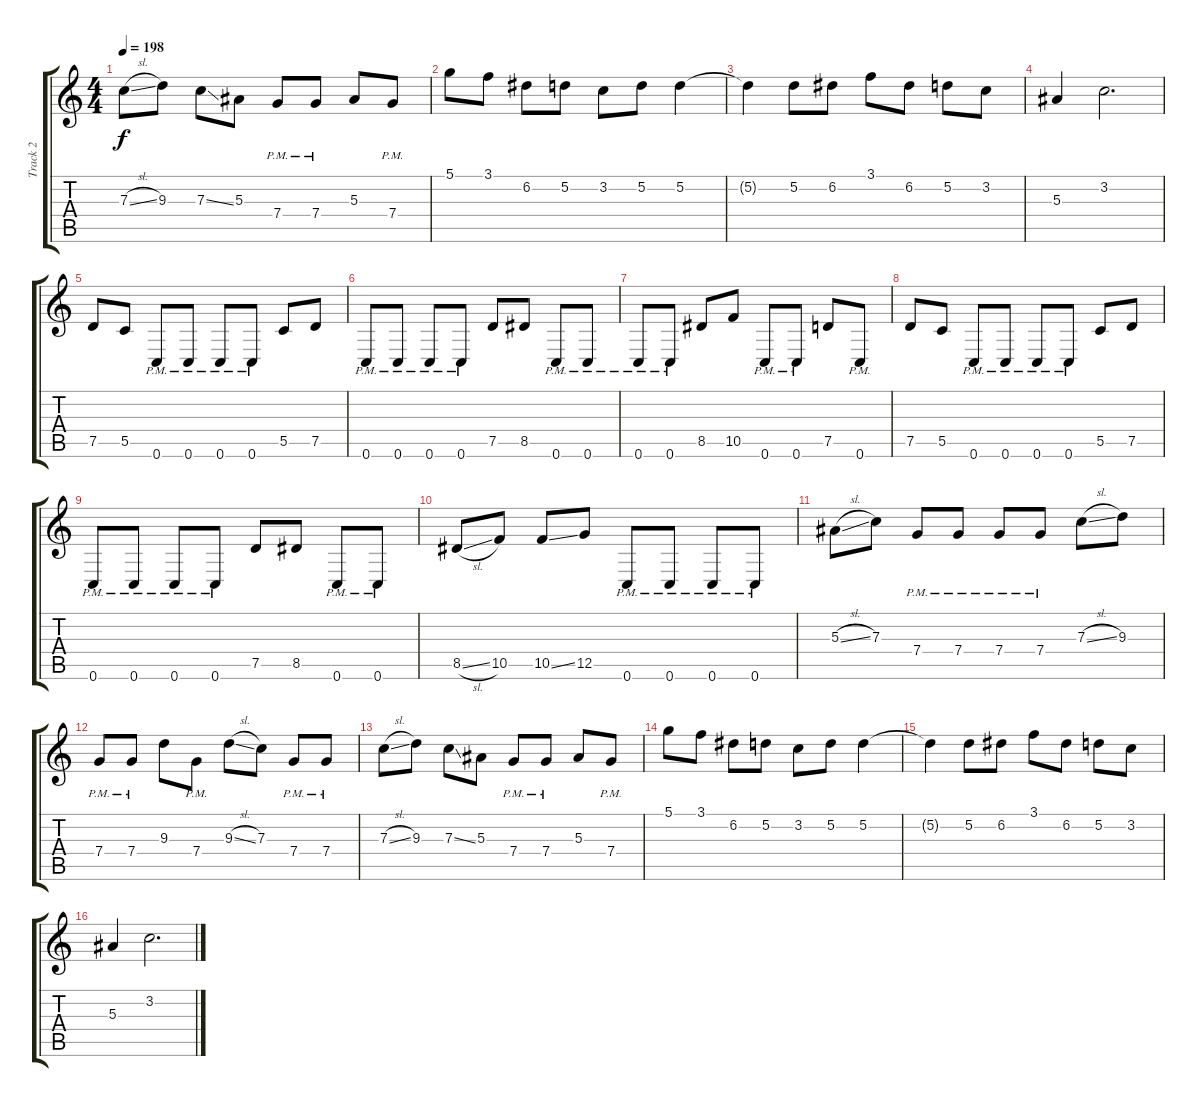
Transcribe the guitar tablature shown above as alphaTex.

\track ("Track 2" "Track 2") {instrument distortionguitar}
\staff {score tabs}
\tuning (D4 A3 F3 C3 G2 C2) {hide}
\ts (4 4)
\tempo 198
\clef g2
\ks c
7.3{sl}.8{dy f} 9.3.8 7.3{ss}.8 5.3.8 7.4{pm}.8 7.4{pm}.8 5.3.8 7.4{pm}.8 |
5.1.8 3.1.8 6.2.8 5.2.8 3.2.8 5.2.8 5.2.4 |
5.2{t}.4 5.2.8 6.2.8 3.1.8 6.2.8 5.2.8 3.2.8 |
5.3.4 3.2.2{d} |
7.5.8{volume 13 instrument distortionguitar} 5.5.8 0.6{pm}.8 0.6{pm}.8 0.6{pm}.8 0.6{pm}.8 5.5.8 7.5.8 |
0.6{pm}.8 0.6{pm}.8 0.6{pm}.8 0.6{pm}.8 7.5.8 8.5.8 0.6{pm}.8 0.6{pm}.8 |
0.6{pm}.8 0.6{pm}.8 8.5.8 10.5.8 0.6{pm}.8 0.6{pm}.8 7.5.8 0.6{pm}.8 |
7.5.8 5.5.8 0.6{pm}.8 0.6{pm}.8 0.6{pm}.8 0.6{pm}.8 5.5.8 7.5.8 |
0.6{pm}.8 0.6{pm}.8 0.6{pm}.8 0.6{pm}.8 7.5.8 8.5.8 0.6{pm}.8 0.6{pm}.8 |
8.5{sl}.8 10.5.8 10.5{ss}.8 12.5.8 0.6{pm}.8 0.6{pm}.8 0.6{pm}.8 0.6{pm}.8 |
5.3{sl}.8 7.3.8 7.4{pm}.8 7.4{pm}.8 7.4{pm}.8 7.4{pm}.8 7.3{sl}.8 9.3.8 |
7.4{pm}.8 7.4{pm}.8 9.3.8 7.4{pm}.8 9.3{sl}.8 7.3.8 7.4{pm}.8 7.4{pm}.8 |
7.3{sl}.8 9.3.8 7.3{ss}.8 5.3.8 7.4{pm}.8 7.4{pm}.8 5.3.8 7.4{pm}.8 |
5.1.8 3.1.8 6.2.8 5.2.8 3.2.8 5.2.8 5.2.4 |
5.2{t}.4 5.2.8 6.2.8 3.1.8 6.2.8 5.2.8 3.2.8 |
5.3.4 3.2.2{d}
